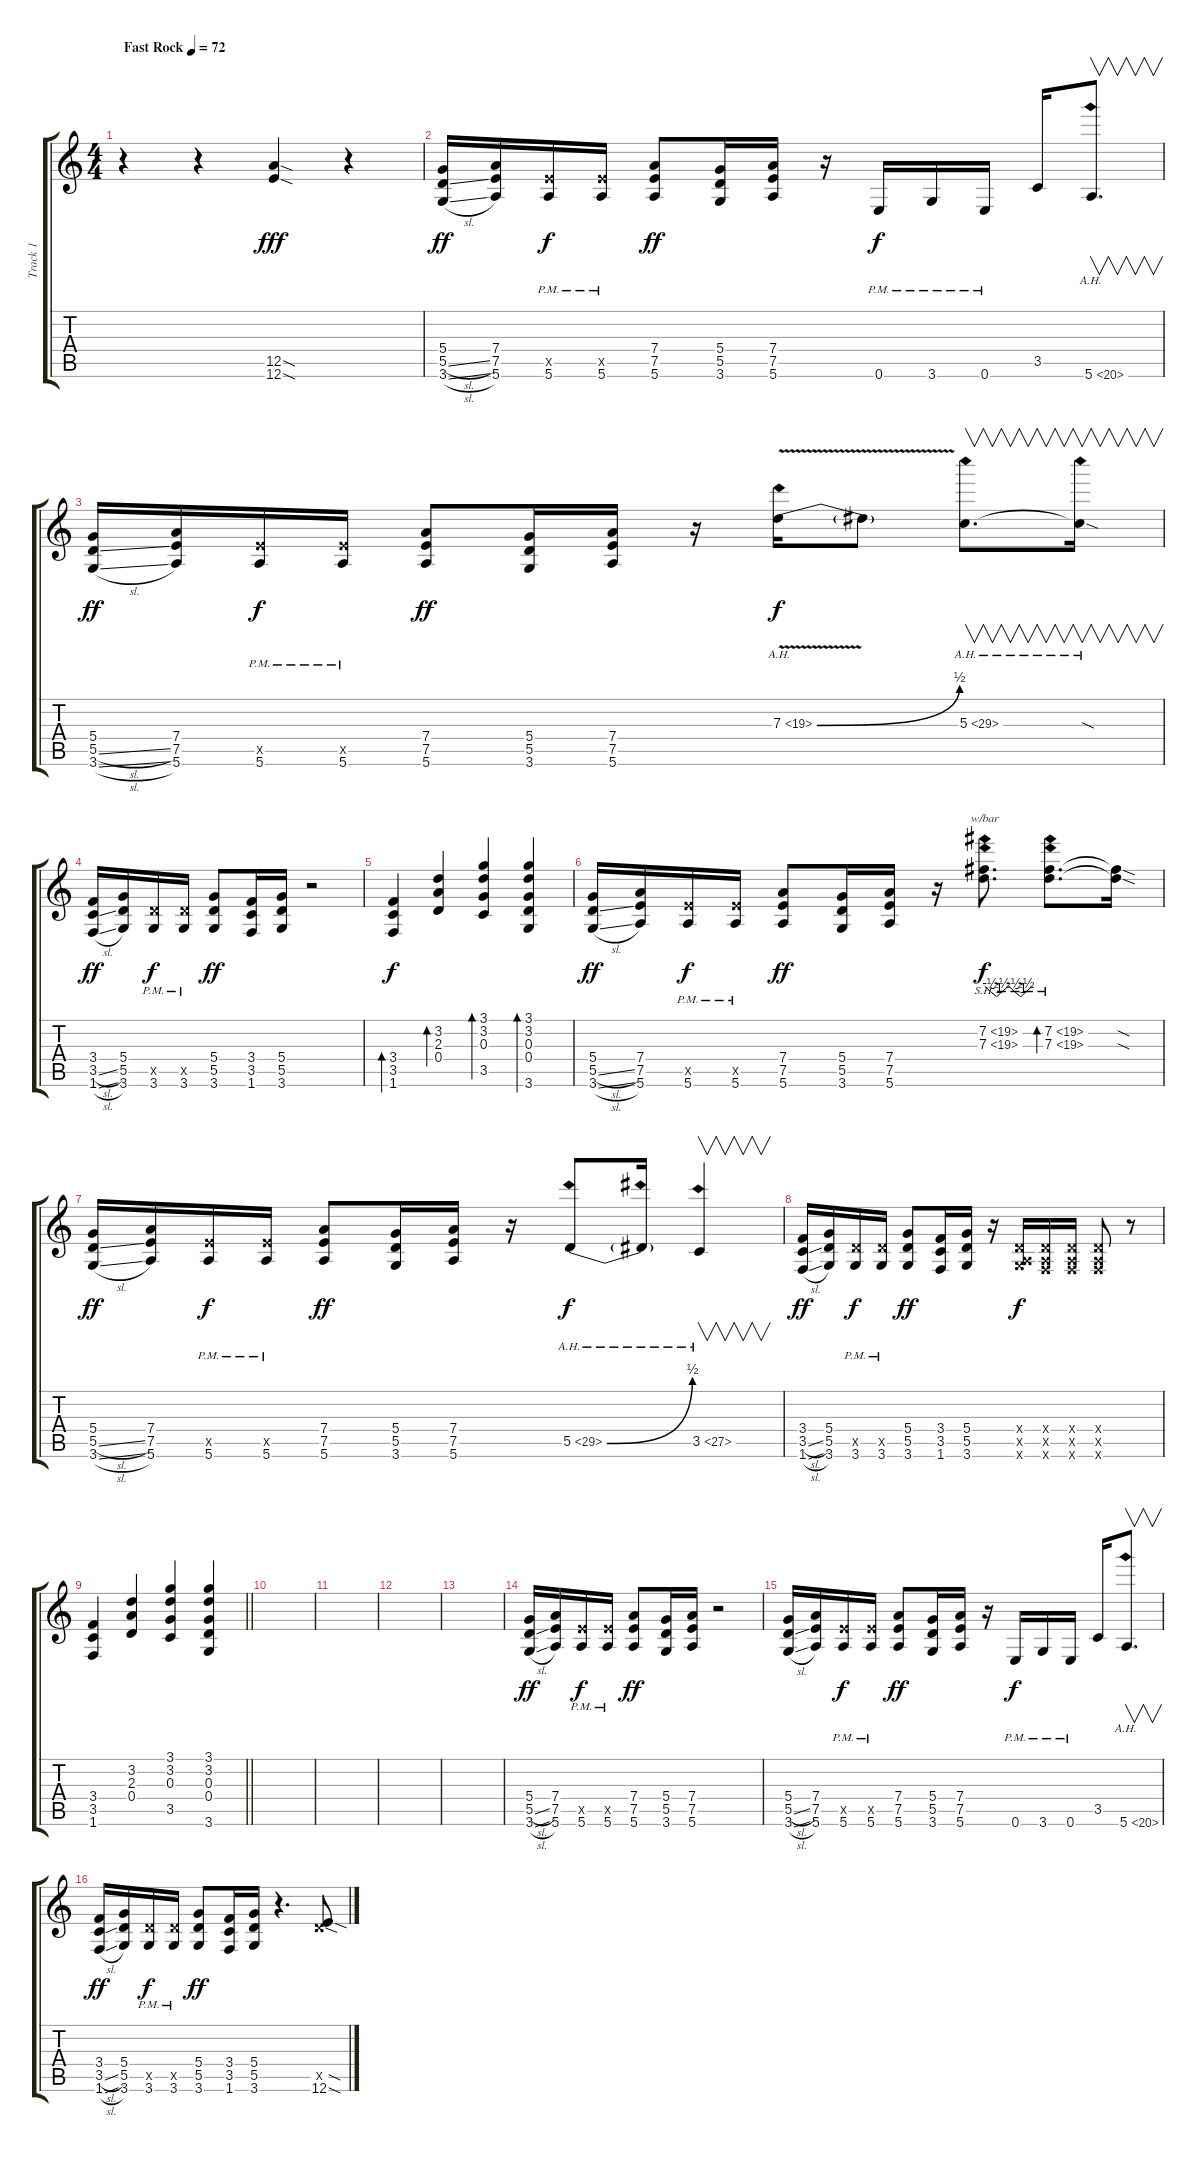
\track ("Track 1" "Track 1") {instrument distortionguitar}
\staff {score tabs}
\tuning (E4 B3 G3 D3 A2 E2) {hide}
\ts (4 4)
\tempo (72 "Fast Rock")
\clef g2
\ks c
r.4{dy fff instrument distortionguitar} r.4 (12.5{sod} 12.6{sod}).4 r.4 |
(5.4 5.5{sl} 3.6{sl}).16{dy ff} (7.4 7.5 5.6).16 (7.5{pm x} 5.6{pm}).16{dy f} (7.5{pm x} 5.6{pm}).16 (7.4 7.5 5.6).8{dy ff} (5.4 5.5 3.6).16 (7.4 7.5 5.6).16 r.16 0.6{pm}.16{dy f} 3.6{pm}.16 0.6{pm}.16 3.5.16 5.6{ah 15}.8{v d} |
(5.4 5.5{sl} 3.6{sl}).16{dy ff} (7.4 7.5 5.6).16 (7.5{pm x} 5.6{pm}).16{dy f} (7.5{pm x} 5.6{pm}).16 (7.4 7.5 5.6).8{dy ff} (5.4 5.5 3.6).16 (7.4 7.5 5.6).16 r.16 7.3{be (bend 0 0 60 2) ah 12 v}.16{dy f} 7.3{t}.8 5.3{ah 24}.8{v d} 5.3{ah 24 sod t}.16{v} |
(3.4 3.5{sl} 1.6{sl}).16{dy ff} (5.4 5.5 3.6).16 (5.5{pm x} 3.6{pm}).16{dy f} (5.5{pm x} 3.6{pm}).16 (5.4 5.5 3.6).8{dy ff} (3.4 3.5 1.6).16 (5.4 5.5 3.6).16 r.2 |
(3.4 3.5 1.6).4{bd 60 dy f} (3.2 2.3 0.4).4{bd 60} (3.1 3.2 0.3 3.5).4{bd 60} (3.1 3.2 0.3 0.4 3.6).4{bd 60} |
(5.4 5.5{sl} 3.6{sl}).16{dy ff} (7.4 7.5 5.6).16 (7.5{pm x} 5.6{pm}).16{dy f} (7.5{pm x} 5.6{pm}).16 (7.4 7.5 5.6).8{dy ff} (5.4 5.5 3.6).16 (7.4 7.5 5.6).16 r.16 (7.2{sh 12} 7.3{sh 12}).8{d tbe (custom default 0 0 7 -2 15 -4 22 -2 30 0 37 -2 45 -4 52 -2 60 0) dy f} (7.2{sh 12} 7.3{sh 12}).8{d bd 60} (7.2{sod t} 7.3{sod t}).16 |
(5.4 5.5{sl} 3.6{sl}).16{dy ff} (7.4 7.5 5.6).16 (7.5{pm x} 5.6{pm}).16{dy f} (7.5{pm x} 5.6{pm}).16 (7.4 7.5 5.6).8{dy ff} (5.4 5.5 3.6).16 (7.4 7.5 5.6).16 r.16 5.5{be (bend 0 0 60 2) ah 24}.8{dy f} 5.5{ah 24 t}.16 3.5{ah 24}.4{v} |
(3.4 3.5{sl} 1.6{sl}).16{dy ff} (5.4 5.5 3.6).16 (5.5{pm x} 3.6{pm}).16{dy f} (5.5{pm x} 3.6{pm}).16 (5.4 5.5 3.6).8{dy ff} (3.4 3.5 1.6).16 (5.4 5.5 3.6).16 r.16 (0.4{x} 0.5{x} 3.6{x}).16{dy f} (0.4{x} 0.5{x} 1.6{x}).16 (0.4{x} 0.5{x} 1.6{x}).16 (0.4{x} 0.5{x} 1.6{x}).8 r.8 |
\barLineRight lightlight
(3.4 3.5 1.6).4 (3.2 2.3 0.4).4 (3.1 3.2 0.3 3.5).4 (3.1 3.2 0.3 0.4 3.6).4 |
|
|
|
|
(5.4 5.5{sl} 3.6{sl}).16{dy ff} (7.4 7.5 5.6).16 (7.5{pm x} 5.6{pm}).16{dy f} (7.5{pm x} 5.6{pm}).16 (7.4 7.5 5.6).8{dy ff} (5.4 5.5 3.6).16 (7.4 7.5 5.6).16 r.2 |
(5.4 5.5{sl} 3.6{sl}).16 (7.4 7.5 5.6).16 (7.5{pm x} 5.6{pm}).16{dy f} (7.5{pm x} 5.6{pm}).16 (7.4 7.5 5.6).8{dy ff} (5.4 5.5 3.6).16 (7.4 7.5 5.6).16 r.16 0.6{pm}.16{dy f} 3.6{pm}.16 0.6{pm}.16 3.5.16 5.6{ah 15}.8{v d} |
(3.4 3.5{sl} 1.6{sl}).16{dy ff} (5.4 5.5 3.6).16 (5.5{pm x} 3.6{pm}).16{dy f} (5.5{pm x} 3.6{pm}).16 (5.4 5.5 3.6).8{dy ff} (3.4 3.5 1.6).16 (5.4 5.5 3.6).16 r.4{d} (5.5{sod x} 12.6{sod}).8
